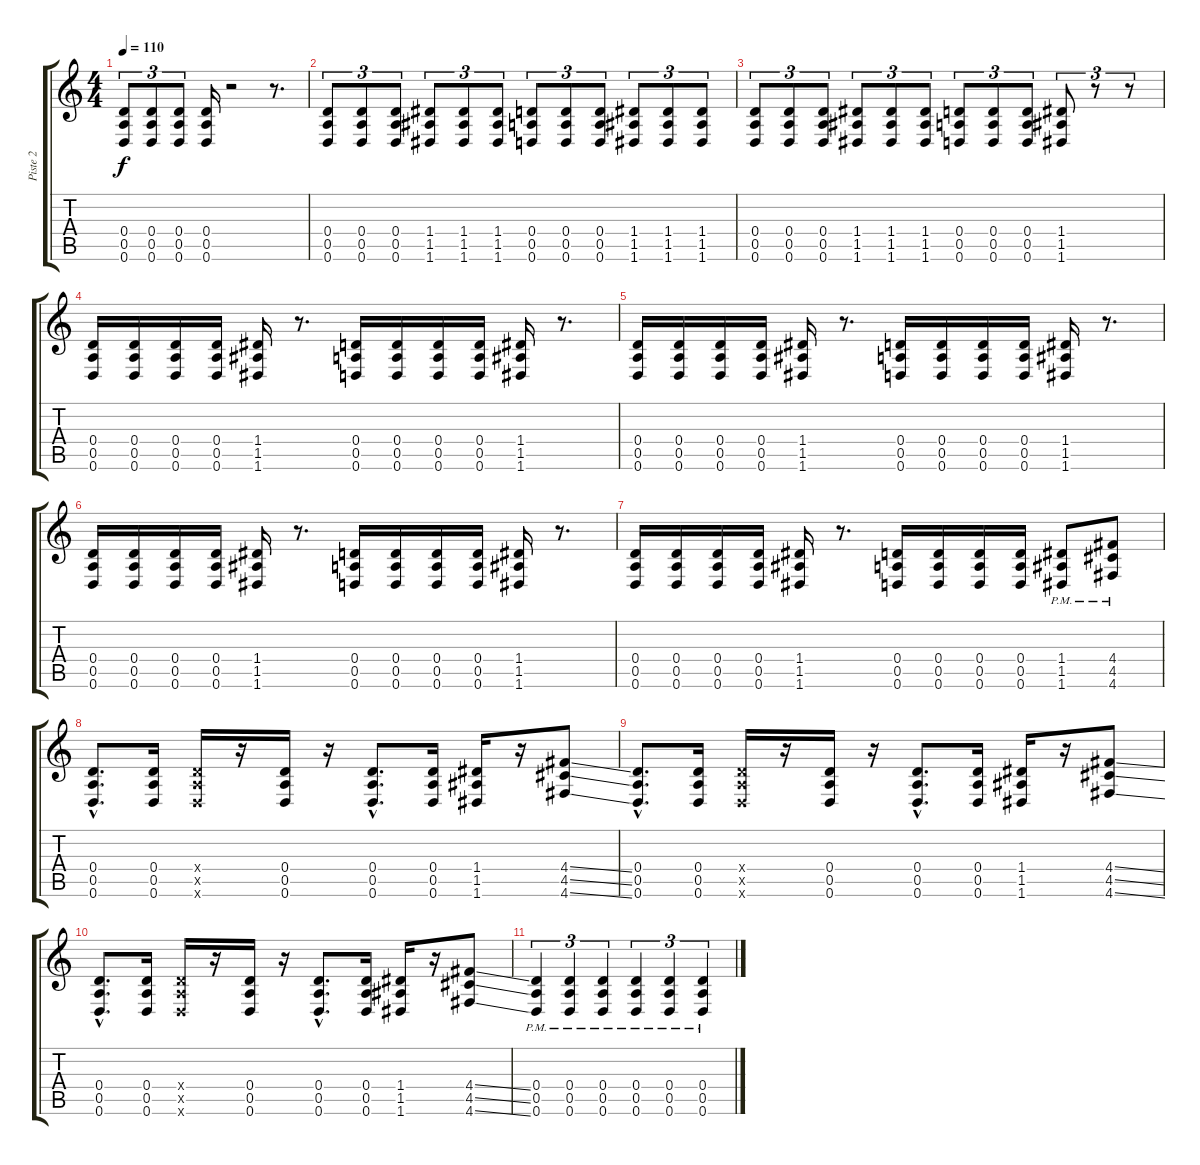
\track ("Piste 2" "Piste 2") {instrument distortionguitar}
\staff {score tabs}
\tuning (E4 B3 G3 D3 A2 D2) {hide}
\ts (4 4)
\tempo 110
\clef g2
\ks c
(0.4 0.5 0.6).8{tu (3 2) dy f} (0.4 0.5 0.6).8{tu (3 2)} (0.4 0.5 0.6).8{tu (3 2)} (0.4 0.5 0.6).16 r.2 r.8{d} |
(0.4 0.5 0.6).8{tu (3 2)} (0.4 0.5 0.6).8{tu (3 2)} (0.4 0.5 0.6).8{tu (3 2)} (1.4 1.5 1.6).8{tu (3 2)} (1.4 1.5 1.6).8{tu (3 2)} (1.4 1.5 1.6).8{tu (3 2)} (0.4 0.5 0.6).8{tu (3 2)} (0.4 0.5 0.6).8{tu (3 2)} (0.4 0.5 0.6).8{tu (3 2)} (1.4 1.5 1.6).8{tu (3 2)} (1.4 1.5 1.6).8{tu (3 2)} (1.4 1.5 1.6).8{tu (3 2)} |
(0.4 0.5 0.6).8{tu (3 2)} (0.4 0.5 0.6).8{tu (3 2)} (0.4 0.5 0.6).8{tu (3 2)} (1.4 1.5 1.6).8{tu (3 2)} (1.4 1.5 1.6).8{tu (3 2)} (1.4 1.5 1.6).8{tu (3 2)} (0.4 0.5 0.6).8{tu (3 2)} (0.4 0.5 0.6).8{tu (3 2)} (0.4 0.5 0.6).8{tu (3 2)} (1.4 1.5 1.6).8{tu (3 2)} r.8{tu (3 2)} r.8{tu (3 2)} |
(0.4 0.5 0.6).16 (0.4 0.5 0.6).16 (0.4 0.5 0.6).16 (0.4 0.5 0.6).16 (1.4 1.5 1.6).16 r.8{d} (0.4 0.5 0.6).16 (0.4 0.5 0.6).16 (0.4 0.5 0.6).16 (0.4 0.5 0.6).16 (1.4 1.5 1.6).16 r.8{d} |
(0.4 0.5 0.6).16 (0.4 0.5 0.6).16 (0.4 0.5 0.6).16 (0.4 0.5 0.6).16 (1.4 1.5 1.6).16 r.8{d} (0.4 0.5 0.6).16 (0.4 0.5 0.6).16 (0.4 0.5 0.6).16 (0.4 0.5 0.6).16 (1.4 1.5 1.6).16 r.8{d} |
(0.4 0.5 0.6).16 (0.4 0.5 0.6).16 (0.4 0.5 0.6).16 (0.4 0.5 0.6).16 (1.4 1.5 1.6).16 r.8{d} (0.4 0.5 0.6).16 (0.4 0.5 0.6).16 (0.4 0.5 0.6).16 (0.4 0.5 0.6).16 (1.4 1.5 1.6).16 r.8{d} |
(0.4 0.5 0.6).16 (0.4 0.5 0.6).16 (0.4 0.5 0.6).16 (0.4 0.5 0.6).16 (1.4 1.5 1.6).16 r.8{d} (0.4 0.5 0.6).16 (0.4 0.5 0.6).16 (0.4 0.5 0.6).16 (0.4 0.5 0.6).16 (1.4{pm} 1.5{pm} 1.6{pm}).8 (4.4{pm} 4.5{pm} 4.6{pm}).8 |
(0.4{hac} 0.5{hac} 0.6{hac}).8{d} (0.4 0.5 0.6).16 (0.4{x} 0.5{x} 0.6{x}).16 r.16 (0.4 0.5 0.6).16 r.16 (0.4{hac} 0.5{hac} 0.6{hac}).8{d} (0.4 0.5 0.6).16 (1.4 1.5 1.6).16 r.16 (4.4{ss} 4.5{ss} 4.6{ss}).8 |
(0.4{hac} 0.5{hac} 0.6{hac}).8{d} (0.4 0.5 0.6).16 (0.4{x} 0.5{x} 0.6{x}).16 r.16 (0.4 0.5 0.6).16 r.16 (0.4{hac} 0.5{hac} 0.6{hac}).8{d} (0.4 0.5 0.6).16 (1.4 1.5 1.6).16 r.16 (4.4{ss} 4.5{ss} 4.6{ss}).8 |
(0.4{hac} 0.5{hac} 0.6{hac}).8{d} (0.4 0.5 0.6).16 (0.4{x} 0.5{x} 0.6{x}).16 r.16 (0.4 0.5 0.6).16 r.16 (0.4{hac} 0.5{hac} 0.6{hac}).8{d} (0.4 0.5 0.6).16 (1.4 1.5 1.6).16 r.16 (4.4{ss} 4.5{ss} 4.6{ss}).8 |
(0.4{pm} 0.5{pm} 0.6{pm}).4{tu (3 2)} (0.4{pm} 0.5{pm} 0.6{pm}).4{tu (3 2)} (0.4{pm} 0.5{pm} 0.6{pm}).4{tu (3 2)} (0.4{pm} 0.5{pm} 0.6{pm}).4{tu (3 2)} (0.4{pm} 0.5{pm} 0.6{pm}).4{tu (3 2)} (0.4{pm} 0.5{pm} 0.6{pm}).4{tu (3 2)}
